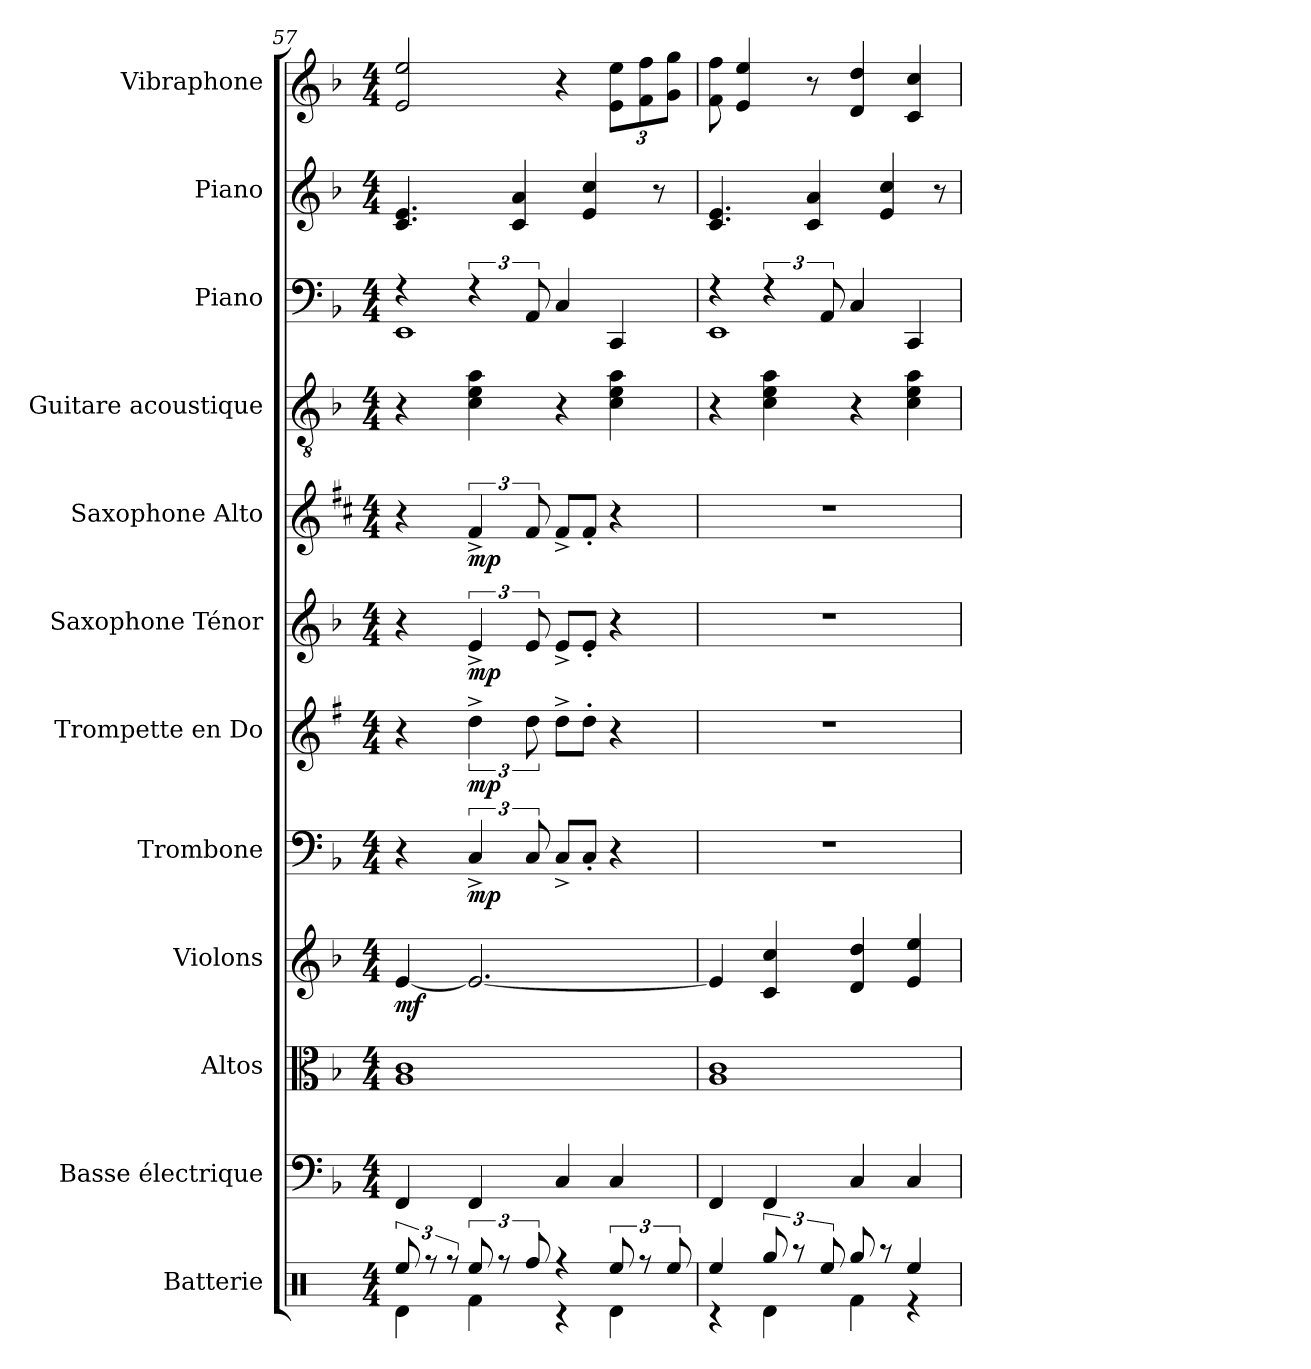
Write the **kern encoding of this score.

**kern	**kern	**kern	**kern	**dynam	**kern	**dynam	**kern	**dynam	**kern	**dynam	**kern	**dynam	**kern	**kern	**kern	**kern
*part12	*part11	*part10	*part9	*part9	*part8	*part8	*part7	*part7	*part6	*part6	*part5	*part5	*part4	*part3	*part2	*part1
*staff12	*staff11	*staff10	*staff9	*staff9	*staff8	*staff8	*staff7	*staff7	*staff6	*staff6	*staff5	*staff5	*staff4	*staff3	*staff2	*staff1
*I"Batterie	*I"Basse électrique	*I"Altos	*I"Violons	*	*I"Trombone	*	*I"Trompette en Do	*	*I"Saxophone Ténor	*	*I"Saxophone Alto	*	*I"Guitare acoustique	*I"Piano	*I"Piano	*I"Vibraphone
*I'Batt.	*I'B. él.	*I'Alt.	*I'Vlns.	*	*I'Tbn.	*	*I'Tromp. Do	*	*I'Sax. T.	*	*I'Sax. A.	*	*I'Guit.	*I'Pia.	*I'Pia.	*I'Vib.
*clefX	*clefF4	*clefC3	*clefG2	*	*clefF4	*	*clefG2	*	*clefG2	*	*clefG2	*	*clefGv2	*clefF4	*clefG2	*clefG2
*	*ITrd7c12	*	*	*	*	*	*ITrd1c2	*	*ITrd8c14	*	*ITrd5c9	*	*	*	*	*
*k[]	*k[b-]	*k[b-]	*k[b-]	*	*k[b-]	*	*k[b-]	*	*k[b-]	*	*k[b-]	*	*k[b-]	*k[b-]	*k[b-]	*k[b-]
*M4/4	*M4/4	*M4/4	*M4/4	*	*M4/4	*	*M4/4	*	*M4/4	*	*M4/4	*	*M4/4	*M4/4	*M4/4	*M4/4
=57	=57	=57	=57	=57	=57	=57	=57	=57	=57	=57	=57	=57	=57	=57	=57	=57
*^	*	*	*	*	*	*	*	*	*	*	*	*	*	*^	*	*
!	!	!	!	!	!LO:DY:b	!	!	!	!	!	!	!	!	!	!	!	!	!
12Ree/	4Rd\	4FFF/	1A 1c	[4e/	mf	4r	.	4r	.	4r	.	4r	.	4r	4r	1EE	4.c/ 4.e/	2e/ 2ee/
12r	.	.	.	.	.	.	.	.	.	.	.	.	.	.	.	.	.	.
12r	.	.	.	.	.	.	.	.	.	.	.	.	.	.	.	.	.	.
!	!	!	!	!	!	!	!LO:DY:b	!	!LO:DY:b	!	!LO:DY:b	!	!LO:DY:b	!	!	!	!	!
12Ree/	4Rf\	4FFF/	.	2.e/_	.	6C^/	mp	6cc^\	mp	6E^/	mp	6A^/	mp	4c\ 4e\ 4a\	6r	.	.	.
12r	.	.	.	.	.	.	.	.	.	.	.	.	.	.	.	.	.	.
.	.	.	.	.	.	.	.	.	.	.	.	.	.	.	.	.	4c/ 4a/	.
12Rff/	.	.	.	.	.	12C/	.	12cc\	.	12E/	.	12A/	.	.	12AA/	.	.	.
4r	4r	4CC/	.	.	.	8C^/L	.	8cc^\L	.	8E^/L	.	8A^/L	.	4r	4C/	.	.	4r
.	.	.	.	.	.	8C'/J	.	8cc'\J	.	8E'/J	.	8A'/J	.	.	.	.	4e/ 4cc/	.
*	*	*	*	*	*	*	*	*	*	*	*	*	*	*	*	*	*	*Xbrackettup
12Ree/	4Rd\	4CC/	.	.	.	4r	.	4r	.	4r	.	4r	.	4c\ 4e\ 4a\	4CC/	.	.	12e\ 12ee\L
12r	.	.	.	.	.	.	.	.	.	.	.	.	.	.	.	.	.	12f\ 12ff\
.	.	.	.	.	.	.	.	.	.	.	.	.	.	.	.	.	8r	.
12Ree/	.	.	.	.	.	.	.	.	.	.	.	.	.	.	.	.	.	12g\ 12gg\J
=58	=58	=58	=58	=58	=58	=58	=58	=58	=58	=58	=58	=58	=58	=58	=58	=58	=58	=58
4Ree/	4r	4FFF/	1A 1c	4e/]	.	1r	.	1r	.	1r	.	1r	.	4r	4r	1EE	4.c/ 4.e/	8f\ 8ff\
.	.	.	.	.	.	.	.	.	.	.	.	.	.	.	.	.	.	4e/ 4ee/
12Rgg/	4Rd\	4FFF/	.	4c/ 4cc/	.	.	.	.	.	.	.	.	.	4c\ 4e\ 4a\	6r	.	.	.
12r	.	.	.	.	.	.	.	.	.	.	.	.	.	.	.	.	.	.
.	.	.	.	.	.	.	.	.	.	.	.	.	.	.	.	.	4c/ 4a/	8r
12Ree/	.	.	.	.	.	.	.	.	.	.	.	.	.	.	12AA/	.	.	.
8Rgg/	4Rf\	4CC/	.	4d/ 4dd/	.	.	.	.	.	.	.	.	.	4r	4C/	.	.	4d/ 4dd/
8r	.	.	.	.	.	.	.	.	.	.	.	.	.	.	.	.	4e/ 4cc/	.
4Ree/	4r	4CC/	.	4e/ 4ee/	.	.	.	.	.	.	.	.	.	4c\ 4e\ 4a\	4CC/	.	.	4c/ 4cc/
.	.	.	.	.	.	.	.	.	.	.	.	.	.	.	.	.	8r	.
*v	*v	*	*	*	*	*	*	*	*	*	*	*	*	*	*v	*v	*	*
=	=	=	=	=	=	=	=	=	=	=	=	=	=	=	=	=
*-	*-	*-	*-	*-	*-	*-	*-	*-	*-	*-	*-	*-	*-	*-	*-	*-
